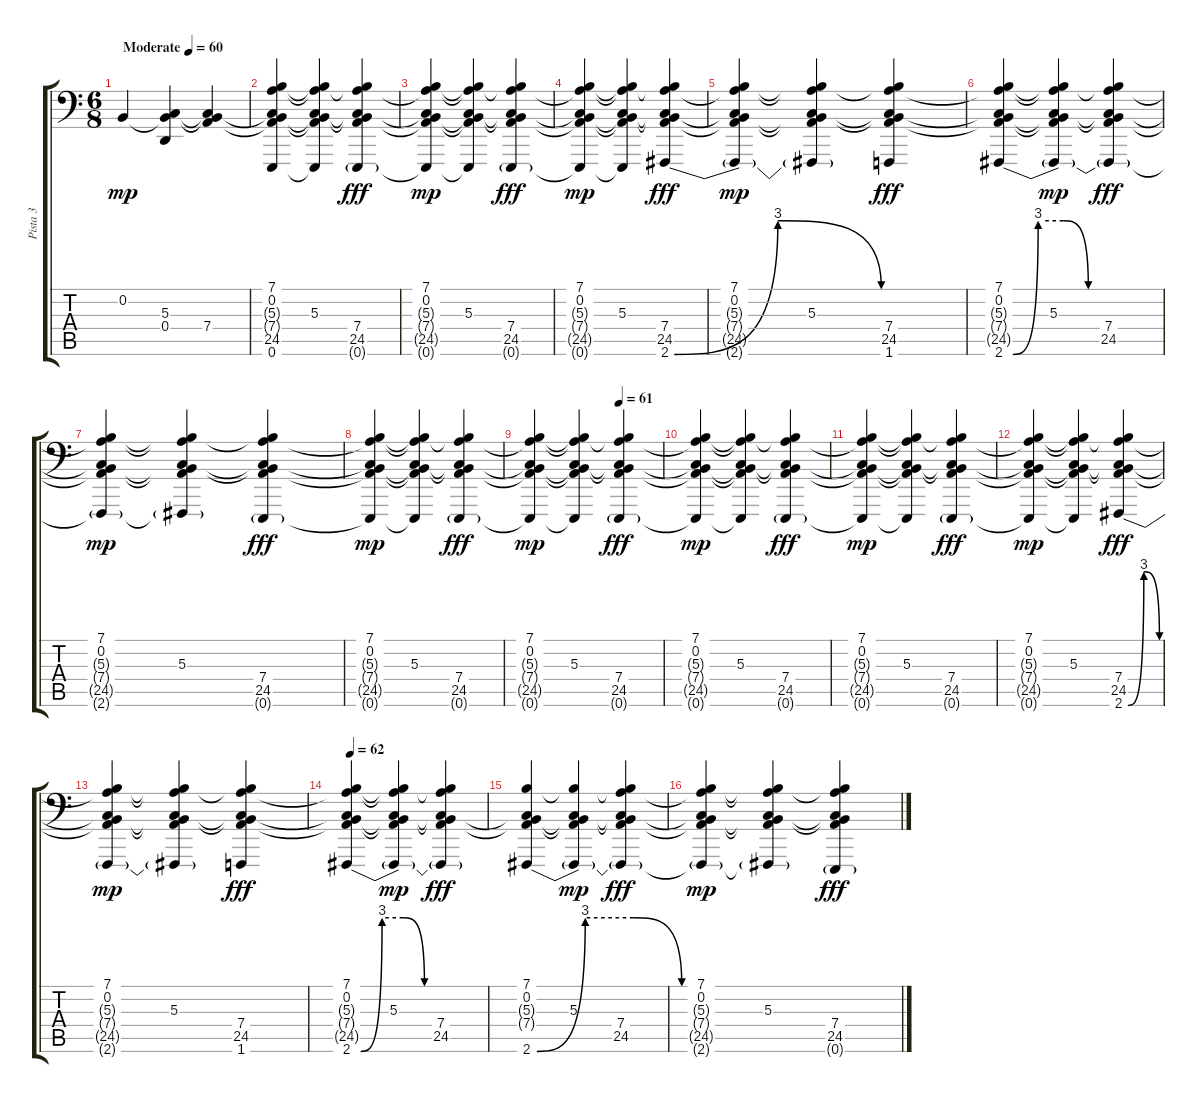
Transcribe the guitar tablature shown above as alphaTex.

\track ("Pista 3" "Pista 3") {instrument seashore}
\staff {score tabs}
\tuning (E3 B2 G2 D2 A1 E1) {hide}
\ts (6 8)
\tempo (60 "Moderate")
\clef f4
\ks c
0.2.4{dy mp instrument seashore} (0.2{t} 5.3 0.4).4 (0.2{t} 5.3{t} 7.4).4 |
(7.1 0.2 5.3{t} 7.4{t} 24.5 0.6).4 (7.1{t} 0.2{t} 5.3 7.4{t} 24.5{t} 0.6{t}).4 (7.1{t} 0.2{t} 5.3{t} 7.4 24.5 0.6{g}).4{dy fff} |
(7.1 0.2 5.3{t} 7.4{t} 24.5{t} 0.6{t}).4{dy mp} (7.1{t} 0.2{t} 5.3 7.4{t} 24.5{t} 0.6{t}).4 (7.1{t} 0.2{t} 5.3{t} 7.4 24.5 0.6{g}).4{dy fff} |
(7.1 0.2 5.3{t} 7.4{t} 24.5{t} 0.6{t}).4{dy mp} (7.1{t} 0.2{t} 5.3 7.4{t} 24.5{t} 0.6{t}).4 (7.1{t} 0.2{t} 5.3{t} 7.4 24.5 2.6{be (bendrelease 0 0 10 12 45 12 60 0)}).4{dy fff} |
(7.1 0.2 5.3{t} 7.4{t} 24.5{t} 2.6{t}).4{dy mp} (7.1{t} 0.2{t} 5.3 7.4{t} 24.5{t} 2.6{t}).4 (7.1{t} 0.2{t} 5.3{t} 7.4 24.5 1.6).4{dy fff} |
(7.1 0.2 5.3{t} 7.4{t} 24.5{t} 2.6{be (custom 0 0 10 12 20 12 30 0 60 0)}).4 (7.1{t} 0.2{t} 5.3 7.4{t} 24.5{t} 2.6{t}).4{dy mp} (7.1{t} 0.2{t} 5.3{t} 7.4 24.5 2.6{t}).4{dy fff} |
(7.1 0.2 5.3{t} 7.4{t} 24.5{t} 2.6{t}).4{dy mp} (7.1{t} 0.2{t} 5.3 7.4{t} 24.5{t} 2.6{t}).4 (7.1{t} 0.2{t} 5.3{t} 7.4 24.5 0.6{g}).4{dy fff} |
(7.1 0.2 5.3{t} 7.4{t} 24.5{t} 0.6{t}).4{dy mp} (7.1{t} 0.2{t} 5.3 7.4{t} 24.5{t} 0.6{t}).4 (7.1{t} 0.2{t} 5.3{t} 7.4 24.5 0.6{g}).4{dy fff} |
\tempo (61 0.6666666666666666)
(7.1 0.2 5.3{t} 7.4{t} 24.5{t} 0.6{t}).4{dy mp} (7.1{t} 0.2{t} 5.3 7.4{t} 24.5{t} 0.6{t}).4 (7.1{t} 0.2{t} 5.3{t} 7.4 24.5 0.6{g}).4{dy fff} |
(7.1 0.2 5.3{t} 7.4{t} 24.5{t} 0.6{t}).4{dy mp} (7.1{t} 0.2{t} 5.3 7.4{t} 24.5{t} 0.6{t}).4 (7.1{t} 0.2{t} 5.3{t} 7.4 24.5 0.6{g}).4{dy fff} |
(7.1 0.2 5.3{t} 7.4{t} 24.5{t} 0.6{t}).4{dy mp} (7.1{t} 0.2{t} 5.3 7.4{t} 24.5{t} 0.6{t}).4 (7.1{t} 0.2{t} 5.3{t} 7.4 24.5 0.6{g}).4{dy fff} |
(7.1 0.2 5.3{t} 7.4{t} 24.5{t} 0.6{t}).4{dy mp} (7.1{t} 0.2{t} 5.3 7.4{t} 24.5{t} 0.6{t}).4 (7.1{t} 0.2{t} 5.3{t} 7.4 24.5 2.6{be (bendrelease 0 0 10 12 45 12 60 0)}).4{dy fff} |
(7.1 0.2 5.3{t} 7.4{t} 24.5{t} 2.6{t}).4{dy mp} (7.1{t} 0.2{t} 5.3 7.4{t} 24.5{t} 2.6{t}).4 (7.1{t} 0.2{t} 5.3{t} 7.4 24.5 1.6).4{dy fff} |
\tempo 62
(7.1 0.2 5.3{t} 7.4{t} 24.5{t} 2.6{be (custom 0 0 10 12 20 12 30 0 60 0)}).4 (7.1{t} 0.2{t} 5.3 7.4{t} 24.5{t} 2.6{t}).4{dy mp} (7.1{t} 0.2{t} 5.3{t} 7.4 24.5 2.6{t}).4{dy fff} |
(7.1 0.2 5.3{t} 7.4{t} 2.6{be (custom 0 0 10 12 20 12 30 0 60 0)}).4 (7.1{t} 0.2{t} 5.3 7.4{t} 2.6{t}).4{dy mp} (7.1{t} 0.2{t} 5.3{t} 7.4 24.5 2.6{t}).4{dy fff} |
(7.1 0.2 5.3{t} 7.4{t} 24.5{t} 2.6{t}).4{dy mp} (7.1{t} 0.2{t} 5.3 7.4{t} 24.5{t} 2.6{t}).4 (7.1{t} 0.2{t} 5.3{t} 7.4 24.5 0.6{g}).4{dy fff}
